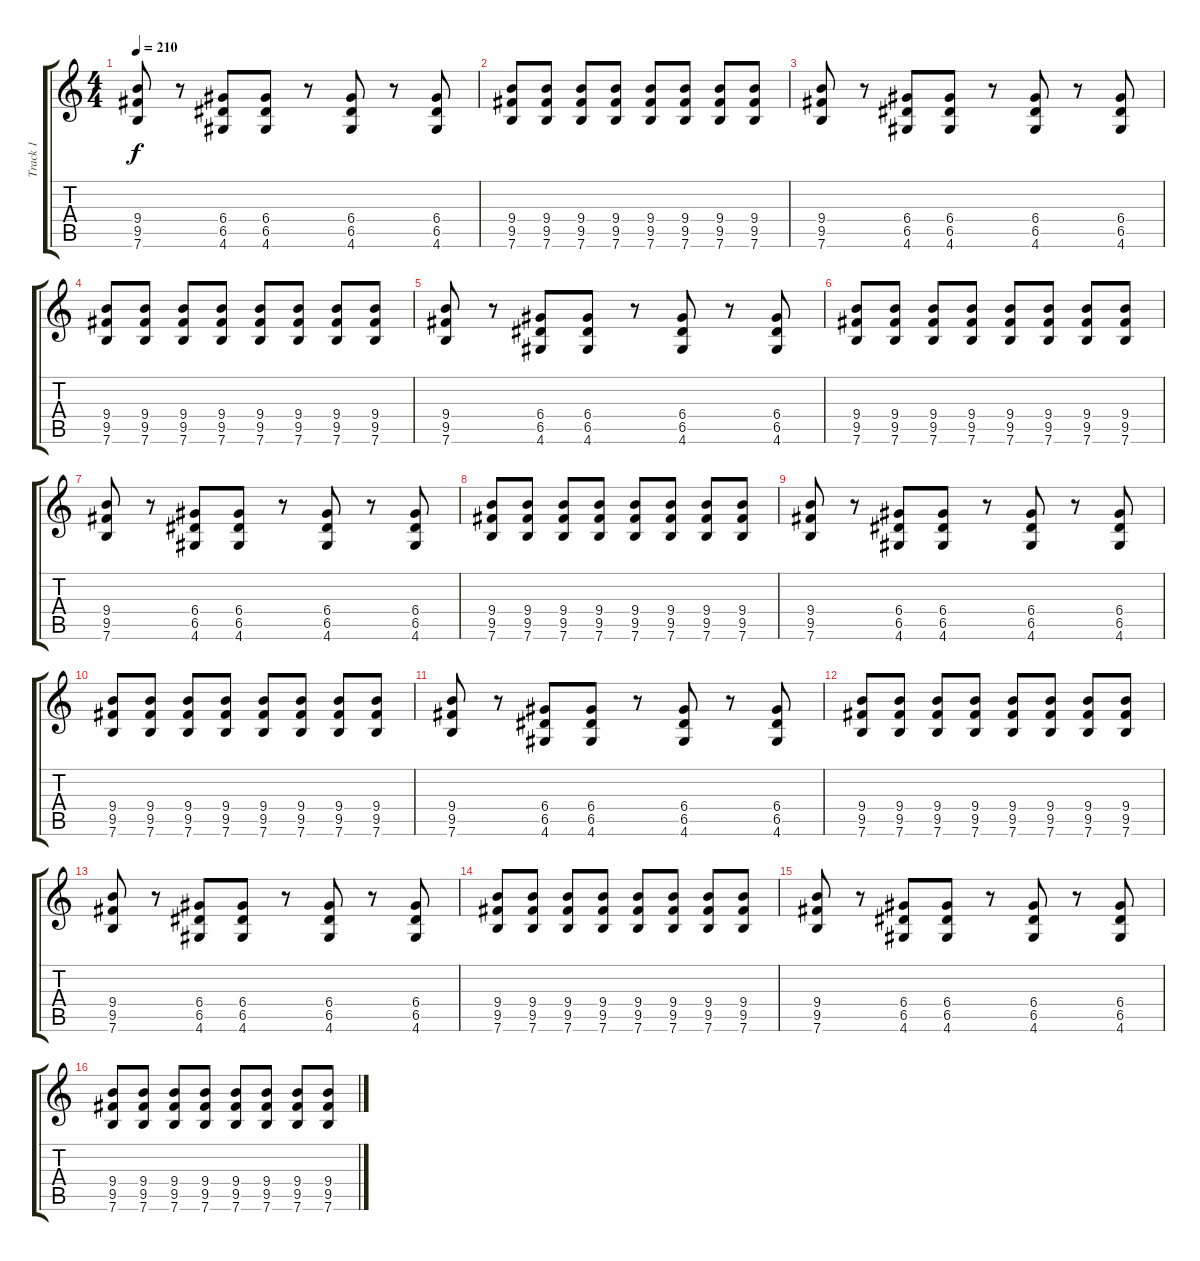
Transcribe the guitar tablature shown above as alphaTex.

\track ("Track 1" "Track 1") {instrument overdrivenguitar}
\staff {score tabs}
\tuning (E4 B3 G3 D3 A2 E2) {hide}
\ts (4 4)
\tempo 210
\clef g2
\ks c
(9.4 9.5 7.6).8{dy f} r.8 (6.4 6.5 4.6).8 (6.4 6.5 4.6).8 r.8 (6.4 6.5 4.6).8 r.8 (6.4 6.5 4.6).8 |
(9.4 9.5 7.6).8 (9.4 9.5 7.6).8 (9.4 9.5 7.6).8 (9.4 9.5 7.6).8 (9.4 9.5 7.6).8 (9.4 9.5 7.6).8 (9.4 9.5 7.6).8 (9.4 9.5 7.6).8 |
(9.4 9.5 7.6).8 r.8 (6.4 6.5 4.6).8 (6.4 6.5 4.6).8 r.8 (6.4 6.5 4.6).8 r.8 (6.4 6.5 4.6).8 |
(9.4 9.5 7.6).8 (9.4 9.5 7.6).8 (9.4 9.5 7.6).8 (9.4 9.5 7.6).8 (9.4 9.5 7.6).8 (9.4 9.5 7.6).8 (9.4 9.5 7.6).8 (9.4 9.5 7.6).8 |
(9.4 9.5 7.6).8 r.8 (6.4 6.5 4.6).8 (6.4 6.5 4.6).8 r.8 (6.4 6.5 4.6).8 r.8 (6.4 6.5 4.6).8 |
(9.4 9.5 7.6).8 (9.4 9.5 7.6).8 (9.4 9.5 7.6).8 (9.4 9.5 7.6).8 (9.4 9.5 7.6).8 (9.4 9.5 7.6).8 (9.4 9.5 7.6).8 (9.4 9.5 7.6).8 |
(9.4 9.5 7.6).8 r.8 (6.4 6.5 4.6).8 (6.4 6.5 4.6).8 r.8 (6.4 6.5 4.6).8 r.8 (6.4 6.5 4.6).8 |
(9.4 9.5 7.6).8 (9.4 9.5 7.6).8 (9.4 9.5 7.6).8 (9.4 9.5 7.6).8 (9.4 9.5 7.6).8 (9.4 9.5 7.6).8 (9.4 9.5 7.6).8 (9.4 9.5 7.6).8 |
(9.4 9.5 7.6).8 r.8 (6.4 6.5 4.6).8 (6.4 6.5 4.6).8 r.8 (6.4 6.5 4.6).8 r.8 (6.4 6.5 4.6).8 |
(9.4 9.5 7.6).8 (9.4 9.5 7.6).8 (9.4 9.5 7.6).8 (9.4 9.5 7.6).8 (9.4 9.5 7.6).8 (9.4 9.5 7.6).8 (9.4 9.5 7.6).8 (9.4 9.5 7.6).8 |
(9.4 9.5 7.6).8 r.8 (6.4 6.5 4.6).8 (6.4 6.5 4.6).8 r.8 (6.4 6.5 4.6).8 r.8 (6.4 6.5 4.6).8 |
(9.4 9.5 7.6).8 (9.4 9.5 7.6).8 (9.4 9.5 7.6).8 (9.4 9.5 7.6).8 (9.4 9.5 7.6).8 (9.4 9.5 7.6).8 (9.4 9.5 7.6).8 (9.4 9.5 7.6).8 |
(9.4 9.5 7.6).8 r.8 (6.4 6.5 4.6).8 (6.4 6.5 4.6).8 r.8 (6.4 6.5 4.6).8 r.8 (6.4 6.5 4.6).8 |
(9.4 9.5 7.6).8 (9.4 9.5 7.6).8 (9.4 9.5 7.6).8 (9.4 9.5 7.6).8 (9.4 9.5 7.6).8 (9.4 9.5 7.6).8 (9.4 9.5 7.6).8 (9.4 9.5 7.6).8 |
(9.4 9.5 7.6).8 r.8 (6.4 6.5 4.6).8 (6.4 6.5 4.6).8 r.8 (6.4 6.5 4.6).8 r.8 (6.4 6.5 4.6).8 |
(9.4 9.5 7.6).8 (9.4 9.5 7.6).8 (9.4 9.5 7.6).8 (9.4 9.5 7.6).8 (9.4 9.5 7.6).8 (9.4 9.5 7.6).8 (9.4 9.5 7.6).8 (9.4 9.5 7.6).8
